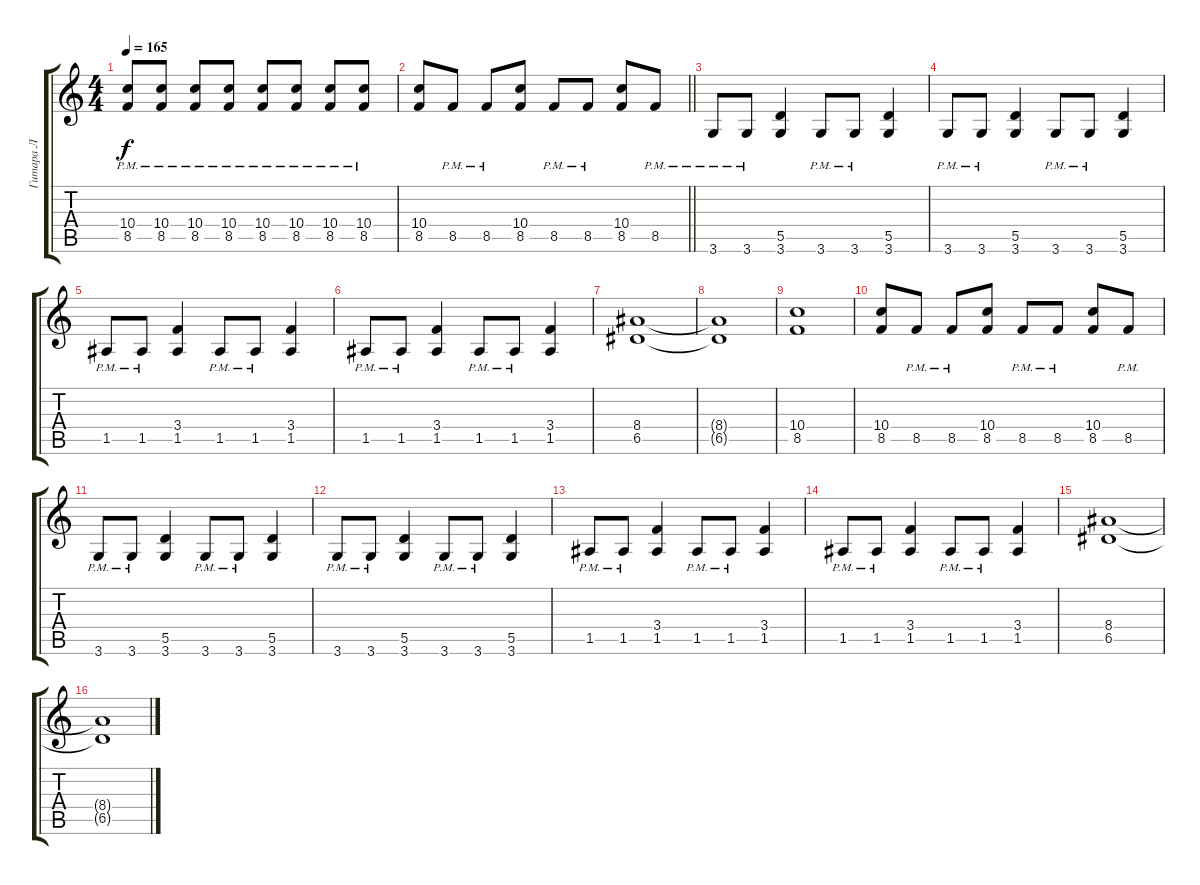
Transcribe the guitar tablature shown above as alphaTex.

\track ("Гитара Л" "Гитара Л") {instrument distortionguitar}
\staff {score tabs}
\tuning (E4 B3 G3 D3 A2 E2) {hide}
\ts (4 4)
\tempo 165
\clef g2
\ks c
(10.4{pm} 8.5{pm}).8{dy f} (10.4{pm} 8.5{pm}).8 (10.4{pm} 8.5{pm}).8 (10.4{pm} 8.5{pm}).8 (10.4{pm} 8.5{pm}).8 (10.4{pm} 8.5{pm}).8 (10.4{pm} 8.5{pm}).8 (10.4{pm} 8.5{pm}).8 |
\barLineRight lightlight
(10.4 8.5).8 8.5{pm}.8 8.5{pm}.8 (10.4 8.5).8 8.5{pm}.8 8.5{pm}.8 (10.4 8.5).8 8.5{pm}.8 |
\section ("" " ")
3.6{pm}.8 3.6{pm}.8 (5.5 3.6).4 3.6{pm}.8 3.6{pm}.8 (5.5 3.6).4 |
3.6{pm}.8 3.6{pm}.8 (5.5 3.6).4 3.6{pm}.8 3.6{pm}.8 (5.5 3.6).4 |
1.5{pm}.8 1.5{pm}.8 (3.4 1.5).4 1.5{pm}.8 1.5{pm}.8 (3.4 1.5).4 |
1.5{pm}.8 1.5{pm}.8 (3.4 1.5).4 1.5{pm}.8 1.5{pm}.8 (3.4 1.5).4 |
(8.4 6.5).1 |
(8.4{t} 6.5{t}).1 |
(10.4 8.5).1 |
(10.4 8.5).8 8.5{pm}.8 8.5{pm}.8 (10.4 8.5).8 8.5{pm}.8 8.5{pm}.8 (10.4 8.5).8 8.5{pm}.8 |
3.6{pm}.8 3.6{pm}.8 (5.5 3.6).4 3.6{pm}.8 3.6{pm}.8 (5.5 3.6).4 |
3.6{pm}.8 3.6{pm}.8 (5.5 3.6).4 3.6{pm}.8 3.6{pm}.8 (5.5 3.6).4 |
1.5{pm}.8 1.5{pm}.8 (3.4 1.5).4 1.5{pm}.8 1.5{pm}.8 (3.4 1.5).4 |
1.5{pm}.8 1.5{pm}.8 (3.4 1.5).4 1.5{pm}.8 1.5{pm}.8 (3.4 1.5).4 |
(8.4 6.5).1 |
(8.4{t} 6.5{t}).1
